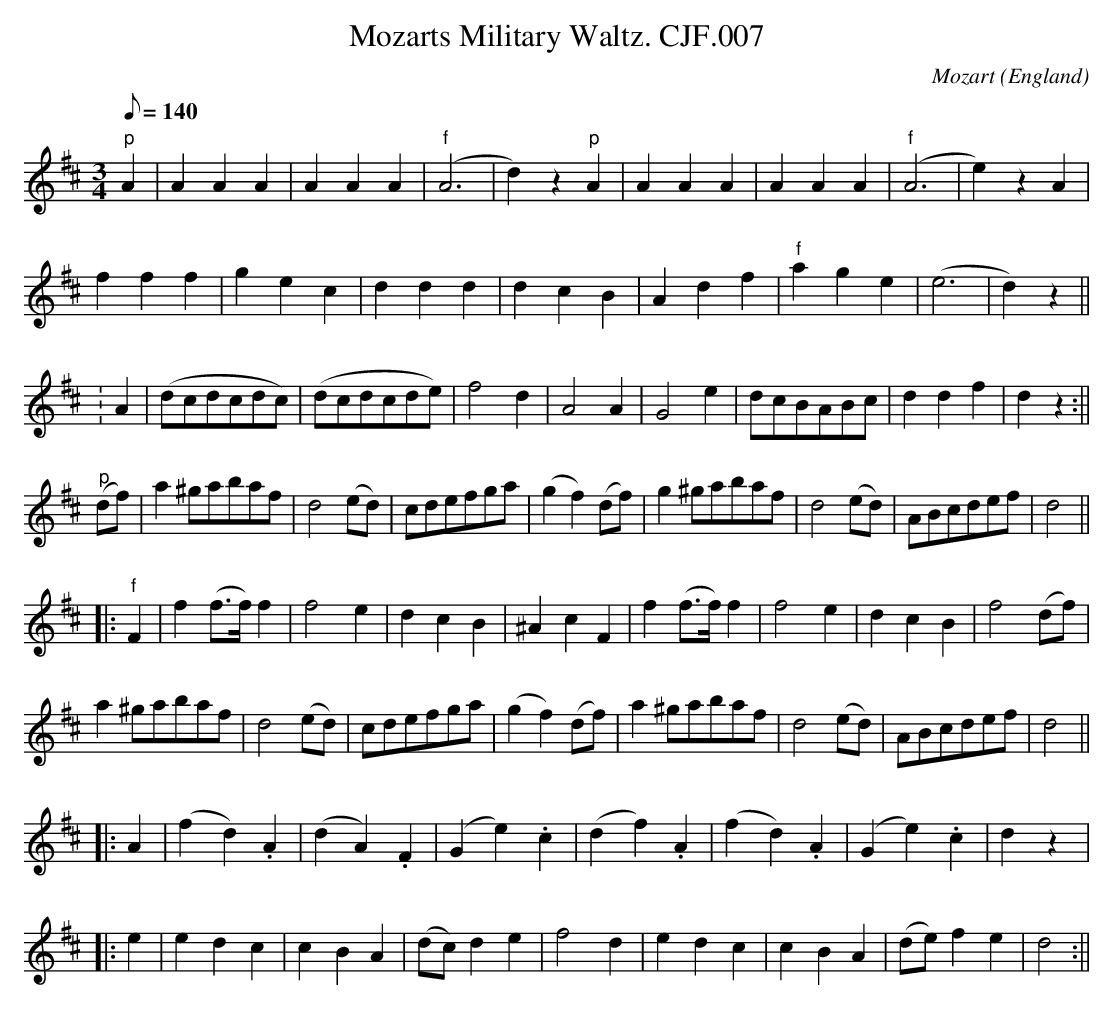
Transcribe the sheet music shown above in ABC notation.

X:1
T:Mozarts Military Waltz. CJF.007
M:3/4
L:1/8
Q:140
C:Mozart
O:England
K:D
"p"A2|A2A2A2|A2A2A2|"f"(A6|d2)z2"p"A2|A2A2A2|A2A2A2|\
"f"(A6|e2)z2A2|!f2f2f2|g2e2c2|d2d2d2|d2c2B2|
A2d2f2|"f"a2g2e2|(e6|d2)z2||!:A2|(dcdcdc)|(dcdcde)|\
f4d2|A4A2|G4e2|dcBABc|d2d2f2|d2z2:||!
"p"(df)|a2^gabaf|d4(ed)|cdefga|(g2f2)(df)|g2^gabaf|\
d4(ed)|ABcdef|d4||:!"f"F2|f2(f>f)f2|f4e2|
d2c2B2|^A2c2F2|f2(f>f)f2|f4e2|d2c2B2|f4(df)|!\
a2^gabaf|d4(ed)|cdefga|(g2f2)(df)|a2^gabaf|d4(ed)|
ABcdef|d4||:!A2|(f2d2).A2|(d2A2).F2|(G2e2).c2|(d2f2).A2|\
(f2d2).A2|(G2e2).c2|d2z2|:!e2|e2d2c2|
c2B2A2|(dc)d2e2|f4d2|e2d2c2|c2B2A2|(de)f2e2|d4:||
